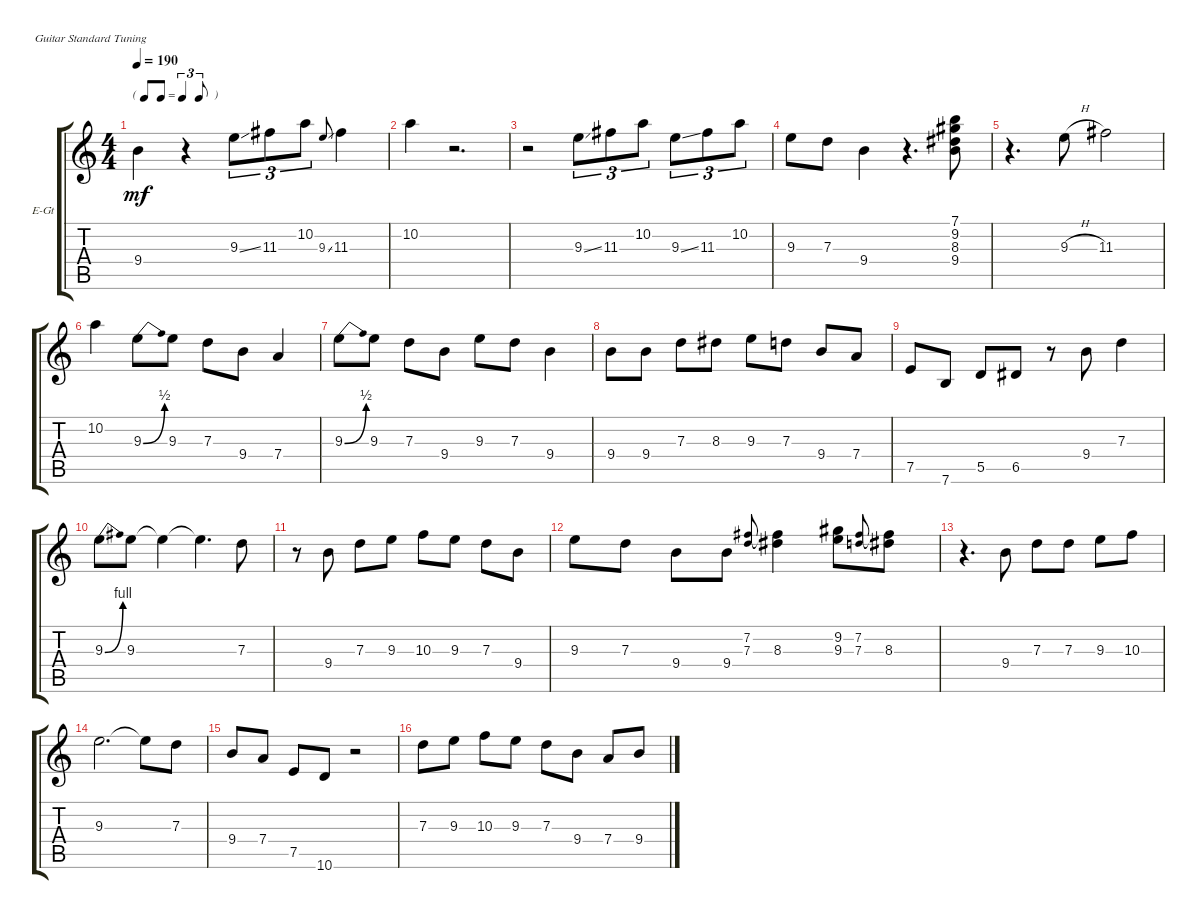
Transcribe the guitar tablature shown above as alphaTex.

\defaultSystemsLayout 4
\bracketExtendMode groupsimilarinstruments
\firstSystemTrackNameOrientation horizontal
\otherSystemsTrackNameOrientation horizontal
\track ("Electric Guitar" "E-Gt") {instrument distortionguitar}
\staff {score tabs}
\tuning (E4 B3 G3 D3 A2 E2)
\ts (4 4)
\tf triplet8th
\tempo 190
\clef g2
\ks c
9.4.4{dy mf} r.4 9.3{ss}.8{tu (3 2)} 11.3.8{tu (3 2)} 10.2.8{tu (3 2)} 9.3{ss}.8{gr onbeat} 11.3.4 |
10.2.4 r.2{d} |
r.2 9.3{ss}.8{tu (3 2)} 11.3.8{tu (3 2)} 10.2.8{tu (3 2)} 9.3{ss}.8{tu (3 2)} 11.3.8{tu (3 2)} 10.2.8{tu (3 2)} |
9.3.8 7.3.8 9.4.4 r.4{d} (7.1 9.2 8.3 9.4).8 |
r.4{d} 9.3{h}.8 11.3.2 |
10.2.4 9.3{be (bend 0 0 13.2 2)}.8 9.3.8 7.3.8 9.4.8 7.4.4 |
9.3{be (bend 0 0 13.2 2)}.8 9.3.8 7.3.8 9.4.8 9.3.8 7.3.8 9.4.4 |
9.4.8 9.4.8 7.3.8 8.3.8 9.3.8 7.3.8 9.4.8 7.4.8 |
7.5.8 7.6.8 5.5.8 6.5.8 r.8 9.4.8 7.3.4 |
9.3{be (bend 0 0 15 4)}.8 9.3.8 9.3{t}.4 9.3{t}.4{d} 7.3.8 |
r.8 9.4.8 7.3.8 9.3.8 10.3.8 9.3.8 7.3.8 9.4.8 |
9.3.8 7.3.8 9.4.8 9.4.8 (7.2 7.3).8{gr onbeat} (8.3 7.2{t}).4 (9.2 9.3).8 (7.2 7.3).8{gr onbeat} (8.3 7.2{t}).8 |
r.4{d} 9.4.8 7.3.8 7.3.8 9.3.8 10.3.8 |
9.3.2{d} 9.3{t}.8 7.3.8 |
9.4.8 7.4.8 7.5.8 10.6.8 r.2 |
7.3.8 9.3.8 10.3.8 9.3.8 7.3.8 9.4.8 7.4.8 9.4.8
